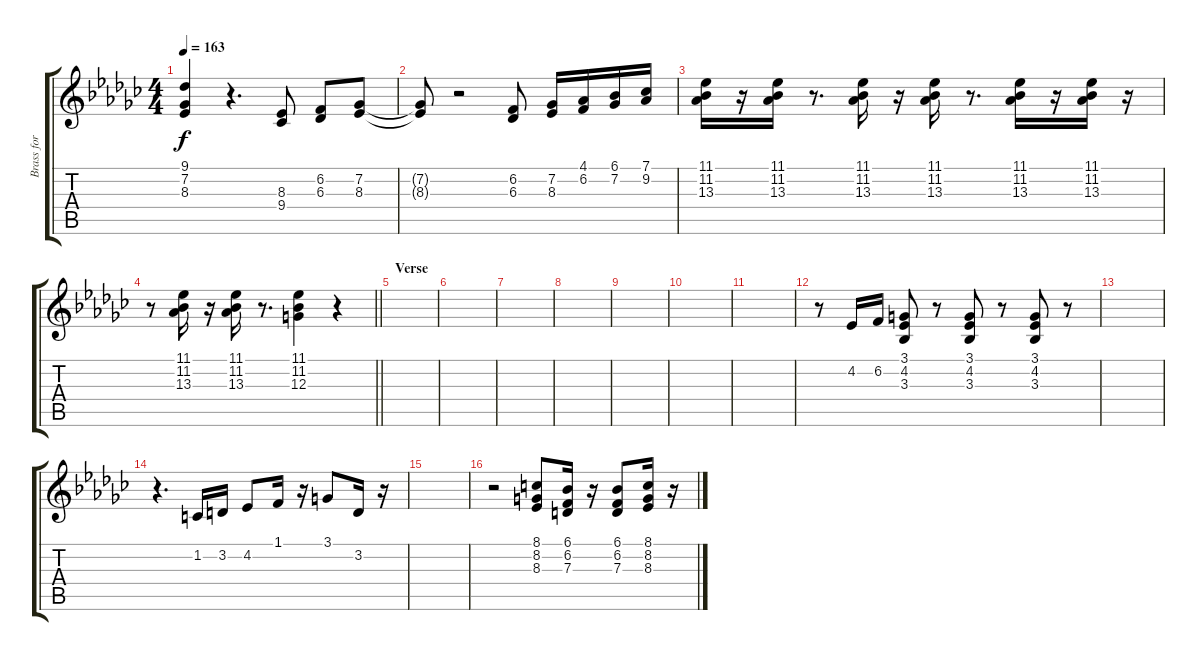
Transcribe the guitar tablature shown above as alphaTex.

\track ("Brass for ver2 " "Brass for ") {mute instrument brasssection}
\staff {score tabs}
\tuning (E4 B3 G3 D3 A2 E2) {hide}
\ts (4 4)
\tempo 163
\clef g2
\ks gb
(9.1 7.2 8.3).4{dy f} r.4{d} (8.3 9.4).8 (6.2 6.3).8 (7.2 8.3).8 |
(7.2{t} 8.3{t}).8 r.2 (6.2 6.3).8 (7.2 8.3).16 (4.1 6.2).16 (6.1 7.2).16 (7.1 9.2).16 |
(11.1 11.2 13.3).16 r.16 (11.1 11.2 13.3).16 r.8{d} (11.1 11.2 13.3).16 r.16 (11.1 11.2 13.3).16 r.8{d} (11.1 11.2 13.3).16 r.16 (11.1 11.2 13.3).16 r.16 |
\barLineRight lightlight
r.8 (11.1 11.2 13.3).16 r.16 (11.1 11.2 13.3).16 r.8{d} (11.1 11.2 12.3).4 r.4 |
\section ("" "Verse")
|
|
|
|
|
|
|
r.8 4.2.16 6.2.16 (3.1 4.2 3.3).8 r.8 (3.1 4.2 3.3).8 r.8 (3.1 4.2 3.3).8 r.8 |
|
r.4{d} 1.2.16 3.2.16 4.2.8 1.1.16 r.16 3.1.8 3.2.16 r.16 |
|
r.2 (8.1 8.2 8.3).8 (6.1 6.2 7.3).16 r.16 (6.1 6.2 7.3).8 (8.1 8.2 8.3).16 r.16
